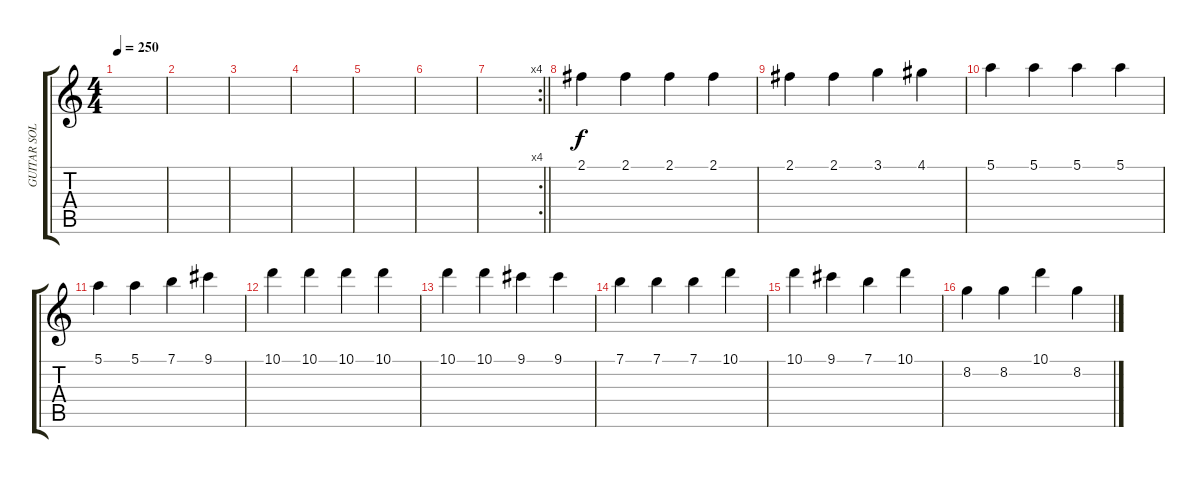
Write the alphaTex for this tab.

\track ("GUITAR SOLO" "GUITAR SOL") {instrument acousticguitarsteel}
\staff {score tabs}
\tuning (E4 B3 G3 D3 A2 E2) {hide}
\ts (4 4)
\tempo 250
\clef g2
\ks c
|
|
|
|
|
|
\rc 4
\barLineRight lightlight
|
\section ("" "")
2.1.4{dy f} 2.1.4 2.1.4 2.1.4 |
2.1.4 2.1.4 3.1.4 4.1.4 |
5.1.4 5.1.4 5.1.4 5.1.4 |
5.1.4 5.1.4 7.1.4 9.1.4 |
10.1.4 10.1.4 10.1.4 10.1.4 |
10.1.4 10.1.4 9.1.4 9.1.4 |
7.1.4 7.1.4 7.1.4 10.1.4 |
10.1.4 9.1.4 7.1.4 10.1.4 |
8.2.4 8.2.4 10.1.4 8.2.4
